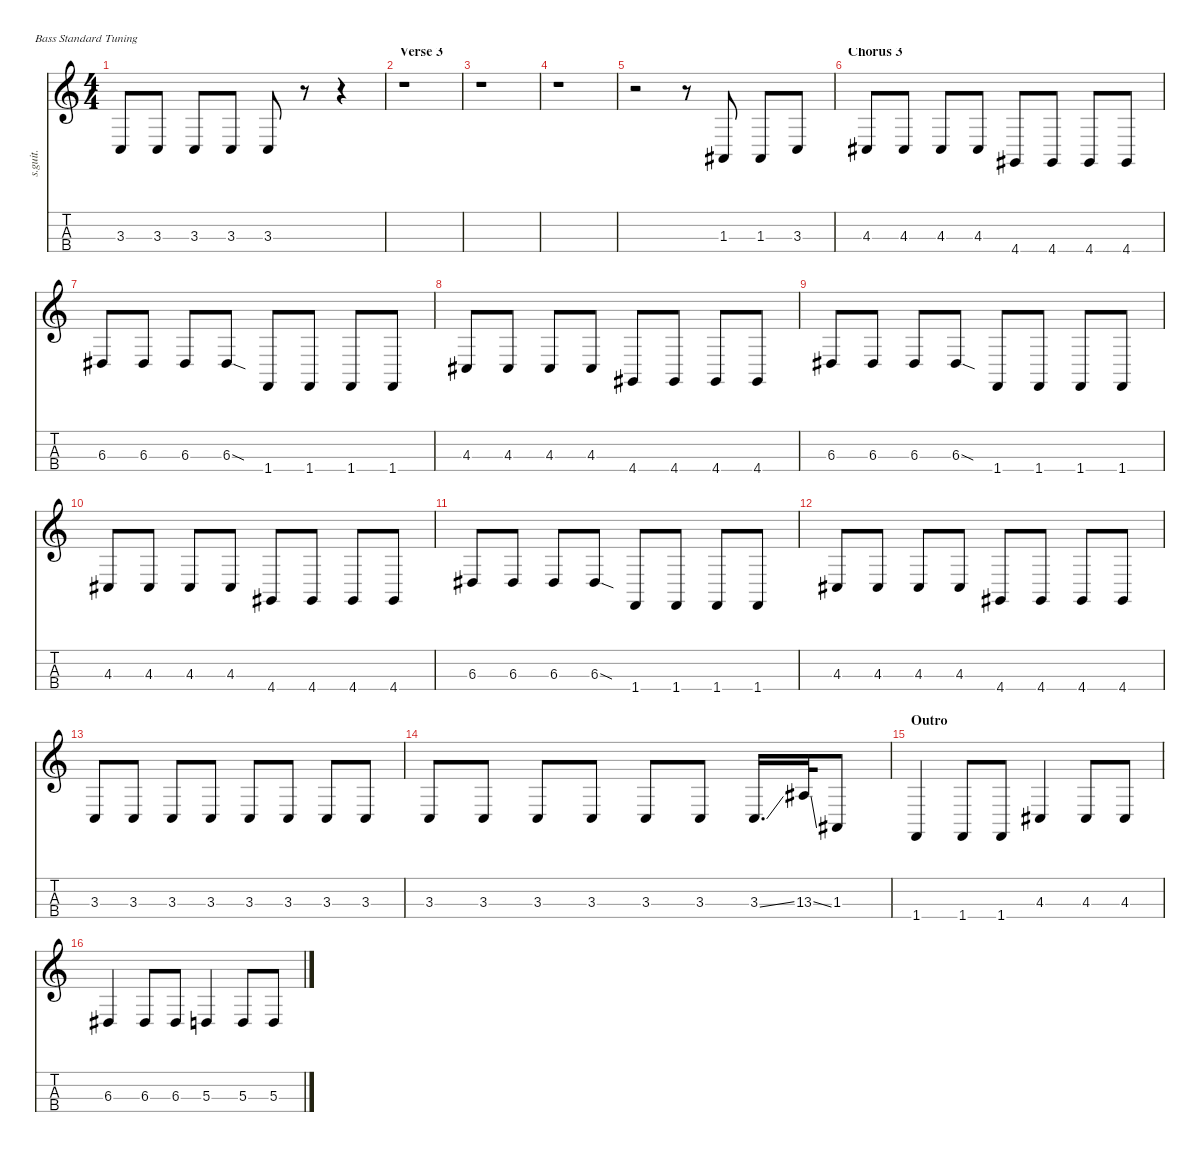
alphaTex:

\defaultSystemsLayout 4
\hideDynamics
\bracketExtendMode nobrackets
\track ("Mike Dirnt" "s.guit.") {instrument electricbasspick}
\staff {score tabs}
\tuning (G2 D2 A1 E1)
\ts (4 4)
\tempo (84 hide)
\clef g2
\ks c
3.3.8{lyrics (0 "") lyrics (1 "") lyrics (2 "") lyrics (3 "") lyrics (4 "") dy f} 3.3.8{lyrics (0 "") lyrics (1 "") lyrics (2 "") lyrics (3 "") lyrics (4 "")} 3.3.8{lyrics (0 "") lyrics (1 "") lyrics (2 "") lyrics (3 "") lyrics (4 "")} 3.3.8{lyrics (0 "") lyrics (1 "") lyrics (2 "") lyrics (3 "") lyrics (4 "")} 3.3.8{lyrics (0 "") lyrics (1 "") lyrics (2 "") lyrics (3 "") lyrics (4 "")} r.8 r.4 |
\section ("" "Verse 3")
r.1 |
r.1 |
r.1 |
r.2 r.8 1.3{acc #}.8{lyrics (0 "") lyrics (1 "") lyrics (2 "") lyrics (3 "") lyrics (4 "")} 1.3{acc #}.8{lyrics (0 "") lyrics (1 "") lyrics (2 "") lyrics (3 "") lyrics (4 "")} 3.3.8{lyrics (0 "") lyrics (1 "") lyrics (2 "") lyrics (3 "") lyrics (4 "")} |
\section ("" "Chorus 3")
4.3{acc #}.8{lyrics (0 "") lyrics (1 "") lyrics (2 "") lyrics (3 "") lyrics (4 "")} 4.3{acc #}.8{lyrics (0 "") lyrics (1 "") lyrics (2 "") lyrics (3 "") lyrics (4 "")} 4.3{acc #}.8{lyrics (0 "") lyrics (1 "") lyrics (2 "") lyrics (3 "") lyrics (4 "")} 4.3{acc #}.8{lyrics (0 "") lyrics (1 "") lyrics (2 "") lyrics (3 "") lyrics (4 "")} 4.4{acc #}.8{lyrics (0 "") lyrics (1 "") lyrics (2 "") lyrics (3 "") lyrics (4 "")} 4.4{acc #}.8{lyrics (0 "") lyrics (1 "") lyrics (2 "") lyrics (3 "") lyrics (4 "")} 4.4{acc #}.8{lyrics (0 "") lyrics (1 "") lyrics (2 "") lyrics (3 "") lyrics (4 "")} 4.4{acc #}.8{lyrics (0 "") lyrics (1 "") lyrics (2 "") lyrics (3 "") lyrics (4 "")} |
6.3{acc #}.8{lyrics (0 "") lyrics (1 "") lyrics (2 "") lyrics (3 "") lyrics (4 "")} 6.3{acc #}.8{lyrics (0 "") lyrics (1 "") lyrics (2 "") lyrics (3 "") lyrics (4 "")} 6.3{acc #}.8{lyrics (0 "") lyrics (1 "") lyrics (2 "") lyrics (3 "") lyrics (4 "")} 6.3{sod acc #}.8{lyrics (0 "") lyrics (1 "") lyrics (2 "") lyrics (3 "") lyrics (4 "")} 1.4.8{lyrics (0 "") lyrics (1 "") lyrics (2 "") lyrics (3 "") lyrics (4 "")} 1.4.8{lyrics (0 "") lyrics (1 "") lyrics (2 "") lyrics (3 "") lyrics (4 "")} 1.4.8{lyrics (0 "") lyrics (1 "") lyrics (2 "") lyrics (3 "") lyrics (4 "")} 1.4.8{lyrics (0 "") lyrics (1 "") lyrics (2 "") lyrics (3 "") lyrics (4 "")} |
4.3{acc #}.8{lyrics (0 "") lyrics (1 "") lyrics (2 "") lyrics (3 "") lyrics (4 "")} 4.3{acc #}.8{lyrics (0 "") lyrics (1 "") lyrics (2 "") lyrics (3 "") lyrics (4 "")} 4.3{acc #}.8{lyrics (0 "") lyrics (1 "") lyrics (2 "") lyrics (3 "") lyrics (4 "")} 4.3{acc #}.8{lyrics (0 "") lyrics (1 "") lyrics (2 "") lyrics (3 "") lyrics (4 "")} 4.4{acc #}.8{lyrics (0 "") lyrics (1 "") lyrics (2 "") lyrics (3 "") lyrics (4 "")} 4.4{acc #}.8{lyrics (0 "") lyrics (1 "") lyrics (2 "") lyrics (3 "") lyrics (4 "")} 4.4{acc #}.8{lyrics (0 "") lyrics (1 "") lyrics (2 "") lyrics (3 "") lyrics (4 "")} 4.4{acc #}.8{lyrics (0 "") lyrics (1 "") lyrics (2 "") lyrics (3 "") lyrics (4 "")} |
6.3{acc #}.8{lyrics (0 "") lyrics (1 "") lyrics (2 "") lyrics (3 "") lyrics (4 "")} 6.3{acc #}.8{lyrics (0 "") lyrics (1 "") lyrics (2 "") lyrics (3 "") lyrics (4 "")} 6.3{acc #}.8{lyrics (0 "") lyrics (1 "") lyrics (2 "") lyrics (3 "") lyrics (4 "")} 6.3{sod acc #}.8{lyrics (0 "") lyrics (1 "") lyrics (2 "") lyrics (3 "") lyrics (4 "")} 1.4.8{lyrics (0 "") lyrics (1 "") lyrics (2 "") lyrics (3 "") lyrics (4 "")} 1.4.8{lyrics (0 "") lyrics (1 "") lyrics (2 "") lyrics (3 "") lyrics (4 "")} 1.4.8{lyrics (0 "") lyrics (1 "") lyrics (2 "") lyrics (3 "") lyrics (4 "")} 1.4.8{lyrics (0 "") lyrics (1 "") lyrics (2 "") lyrics (3 "") lyrics (4 "")} |
4.3{acc #}.8{lyrics (0 "") lyrics (1 "") lyrics (2 "") lyrics (3 "") lyrics (4 "")} 4.3{acc #}.8{lyrics (0 "") lyrics (1 "") lyrics (2 "") lyrics (3 "") lyrics (4 "")} 4.3{acc #}.8{lyrics (0 "") lyrics (1 "") lyrics (2 "") lyrics (3 "") lyrics (4 "")} 4.3{acc #}.8{lyrics (0 "") lyrics (1 "") lyrics (2 "") lyrics (3 "") lyrics (4 "")} 4.4{acc #}.8{lyrics (0 "") lyrics (1 "") lyrics (2 "") lyrics (3 "") lyrics (4 "")} 4.4{acc #}.8{lyrics (0 "") lyrics (1 "") lyrics (2 "") lyrics (3 "") lyrics (4 "")} 4.4{acc #}.8{lyrics (0 "") lyrics (1 "") lyrics (2 "") lyrics (3 "") lyrics (4 "")} 4.4{acc #}.8{lyrics (0 "") lyrics (1 "") lyrics (2 "") lyrics (3 "") lyrics (4 "")} |
6.3{acc #}.8{lyrics (0 "") lyrics (1 "") lyrics (2 "") lyrics (3 "") lyrics (4 "")} 6.3{acc #}.8{lyrics (0 "") lyrics (1 "") lyrics (2 "") lyrics (3 "") lyrics (4 "")} 6.3{acc #}.8{lyrics (0 "") lyrics (1 "") lyrics (2 "") lyrics (3 "") lyrics (4 "")} 6.3{sod acc #}.8{lyrics (0 "") lyrics (1 "") lyrics (2 "") lyrics (3 "") lyrics (4 "")} 1.4.8{lyrics (0 "") lyrics (1 "") lyrics (2 "") lyrics (3 "") lyrics (4 "")} 1.4.8{lyrics (0 "") lyrics (1 "") lyrics (2 "") lyrics (3 "") lyrics (4 "")} 1.4.8{lyrics (0 "") lyrics (1 "") lyrics (2 "") lyrics (3 "") lyrics (4 "")} 1.4.8{lyrics (0 "") lyrics (1 "") lyrics (2 "") lyrics (3 "") lyrics (4 "")} |
4.3{acc #}.8{lyrics (0 "") lyrics (1 "") lyrics (2 "") lyrics (3 "") lyrics (4 "")} 4.3{acc #}.8{lyrics (0 "") lyrics (1 "") lyrics (2 "") lyrics (3 "") lyrics (4 "")} 4.3{acc #}.8{lyrics (0 "") lyrics (1 "") lyrics (2 "") lyrics (3 "") lyrics (4 "")} 4.3{acc #}.8{lyrics (0 "") lyrics (1 "") lyrics (2 "") lyrics (3 "") lyrics (4 "")} 4.4{acc #}.8{lyrics (0 "") lyrics (1 "") lyrics (2 "") lyrics (3 "") lyrics (4 "")} 4.4{acc #}.8{lyrics (0 "") lyrics (1 "") lyrics (2 "") lyrics (3 "") lyrics (4 "")} 4.4{acc #}.8{lyrics (0 "") lyrics (1 "") lyrics (2 "") lyrics (3 "") lyrics (4 "")} 4.4{acc #}.8{lyrics (0 "") lyrics (1 "") lyrics (2 "") lyrics (3 "") lyrics (4 "")} |
3.3.8{lyrics (0 "") lyrics (1 "") lyrics (2 "") lyrics (3 "") lyrics (4 "")} 3.3.8{lyrics (0 "") lyrics (1 "") lyrics (2 "") lyrics (3 "") lyrics (4 "")} 3.3.8{lyrics (0 "") lyrics (1 "") lyrics (2 "") lyrics (3 "") lyrics (4 "")} 3.3.8{lyrics (0 "") lyrics (1 "") lyrics (2 "") lyrics (3 "") lyrics (4 "")} 3.3.8{lyrics (0 "") lyrics (1 "") lyrics (2 "") lyrics (3 "") lyrics (4 "")} 3.3.8{lyrics (0 "") lyrics (1 "") lyrics (2 "") lyrics (3 "") lyrics (4 "")} 3.3.8{lyrics (0 "") lyrics (1 "") lyrics (2 "") lyrics (3 "") lyrics (4 "")} 3.3.8{lyrics (0 "") lyrics (1 "") lyrics (2 "") lyrics (3 "") lyrics (4 "")} |
3.3.8{lyrics (0 "") lyrics (1 "") lyrics (2 "") lyrics (3 "") lyrics (4 "")} 3.3.8{lyrics (0 "") lyrics (1 "") lyrics (2 "") lyrics (3 "") lyrics (4 "")} 3.3.8{lyrics (0 "") lyrics (1 "") lyrics (2 "") lyrics (3 "") lyrics (4 "")} 3.3.8{lyrics (0 "") lyrics (1 "") lyrics (2 "") lyrics (3 "") lyrics (4 "")} 3.3.8{lyrics (0 "") lyrics (1 "") lyrics (2 "") lyrics (3 "") lyrics (4 "")} 3.3.8{lyrics (0 "") lyrics (1 "") lyrics (2 "") lyrics (3 "") lyrics (4 "")} 3.3{ss}.16{d lyrics (0 "") lyrics (1 "") lyrics (2 "") lyrics (3 "") lyrics (4 "")} 13.3{ss acc #}.32{lyrics (0 "") lyrics (1 "") lyrics (2 "") lyrics (3 "") lyrics (4 "")} 1.3{acc #}.8{lyrics (0 "") lyrics (1 "") lyrics (2 "") lyrics (3 "") lyrics (4 "")} |
\section ("" "Outro")
1.4.4{lyrics (0 "") lyrics (1 "") lyrics (2 "") lyrics (3 "") lyrics (4 "")} 1.4.8{lyrics (0 "") lyrics (1 "") lyrics (2 "") lyrics (3 "") lyrics (4 "")} 1.4.8{lyrics (0 "") lyrics (1 "") lyrics (2 "") lyrics (3 "") lyrics (4 "")} 4.3{acc #}.4{lyrics (0 "") lyrics (1 "") lyrics (2 "") lyrics (3 "") lyrics (4 "")} 4.3{acc #}.8{lyrics (0 "") lyrics (1 "") lyrics (2 "") lyrics (3 "") lyrics (4 "")} 4.3{acc #}.8{lyrics (0 "") lyrics (1 "") lyrics (2 "") lyrics (3 "") lyrics (4 "")} |
6.3{acc #}.4{lyrics (0 "") lyrics (1 "") lyrics (2 "") lyrics (3 "") lyrics (4 "")} 6.3{acc #}.8{lyrics (0 "") lyrics (1 "") lyrics (2 "") lyrics (3 "") lyrics (4 "")} 6.3{acc #}.8{lyrics (0 "") lyrics (1 "") lyrics (2 "") lyrics (3 "") lyrics (4 "")} 5.3.4{lyrics (0 "") lyrics (1 "") lyrics (2 "") lyrics (3 "") lyrics (4 "")} 5.3.8{lyrics (0 "") lyrics (1 "") lyrics (2 "") lyrics (3 "") lyrics (4 "")} 5.3.8{lyrics (0 "") lyrics (1 "") lyrics (2 "") lyrics (3 "") lyrics (4 "")}
